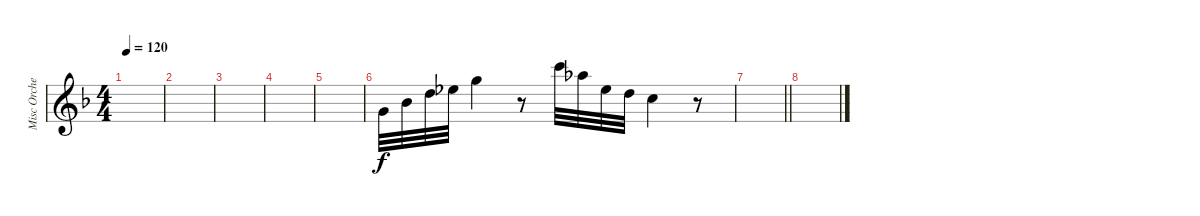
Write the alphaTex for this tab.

\track ("Misc Orchestra" "Misc Orche") {instrument orchestralharp}
\staff {score}
\tuning (E4 B3 G3 D3 A2 E2) {hide}
\ts (4 4)
\tempo 120
\clef g2
\ks f
|
|
|
|
|
17.4.32{volume 8 instrument panflute} 15.3.32 15.2.32 16.2.32 15.1.4 r.8 20.1.32 16.1.32 16.2.32 15.2.32 17.3.4 r.8 |
\barLineRight lightlight
|
\section ("" "")
